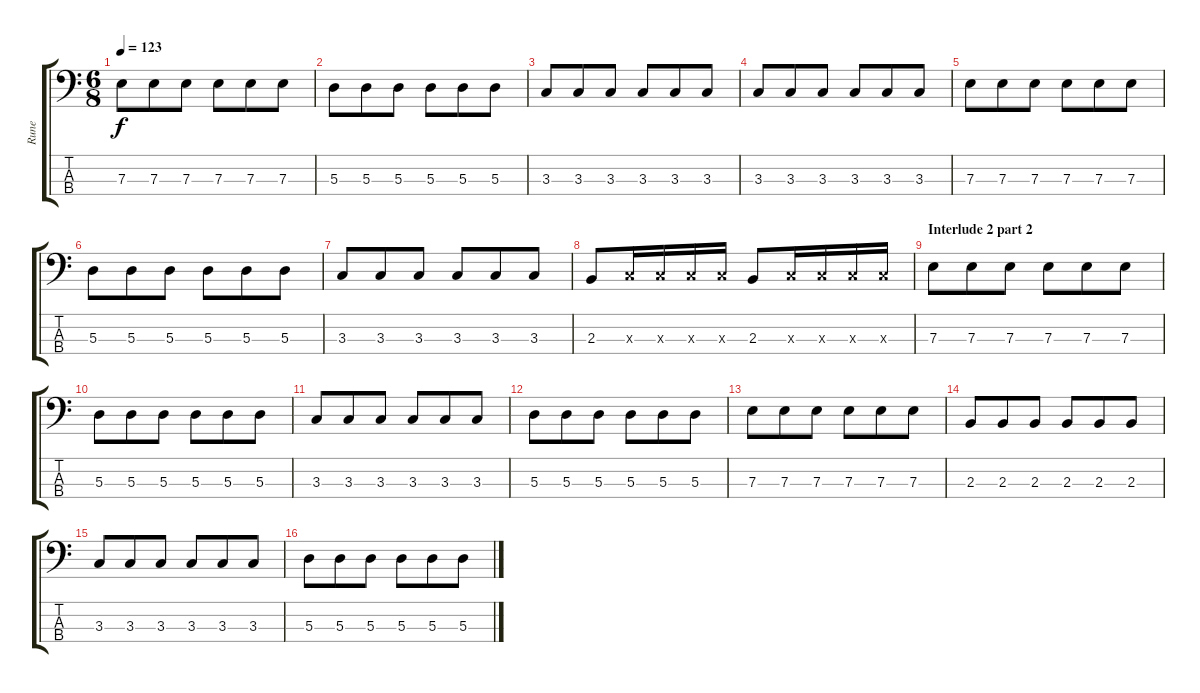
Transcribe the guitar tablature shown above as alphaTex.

\track ("Rune" "Rune") {instrument electricbassfinger}
\staff {score tabs}
\tuning (G2 D2 A1 E1) {hide}
\ts (6 8)
\tempo 123
\clef f4
\ks c
7.3.8{dy f} 7.3.8 7.3.8 7.3.8 7.3.8 7.3.8 |
5.3.8 5.3.8 5.3.8 5.3.8 5.3.8 5.3.8 |
3.3.8 3.3.8 3.3.8 3.3.8 3.3.8 3.3.8 |
3.3.8 3.3.8 3.3.8 3.3.8 3.3.8 3.3.8 |
7.3.8 7.3.8 7.3.8 7.3.8 7.3.8 7.3.8 |
5.3.8 5.3.8 5.3.8 5.3.8 5.3.8 5.3.8 |
3.3.8 3.3.8 3.3.8 3.3.8 3.3.8 3.3.8 |
2.3.8 3.3{x}.16 3.3{x}.16 3.3{x}.16 3.3{x}.16 2.3.8 3.3{x}.16 3.3{x}.16 3.3{x}.16 3.3{x}.16 |
\section ("" "Interlude 2 part 2")
7.3.8 7.3.8 7.3.8 7.3.8 7.3.8 7.3.8 |
5.3.8 5.3.8 5.3.8 5.3.8 5.3.8 5.3.8 |
3.3.8 3.3.8 3.3.8 3.3.8 3.3.8 3.3.8 |
5.3.8 5.3.8 5.3.8 5.3.8 5.3.8 5.3.8 |
7.3.8 7.3.8 7.3.8 7.3.8 7.3.8 7.3.8 |
2.3.8 2.3.8 2.3.8 2.3.8 2.3.8 2.3.8 |
3.3.8 3.3.8 3.3.8 3.3.8 3.3.8 3.3.8 |
5.3.8 5.3.8 5.3.8 5.3.8 5.3.8 5.3.8
